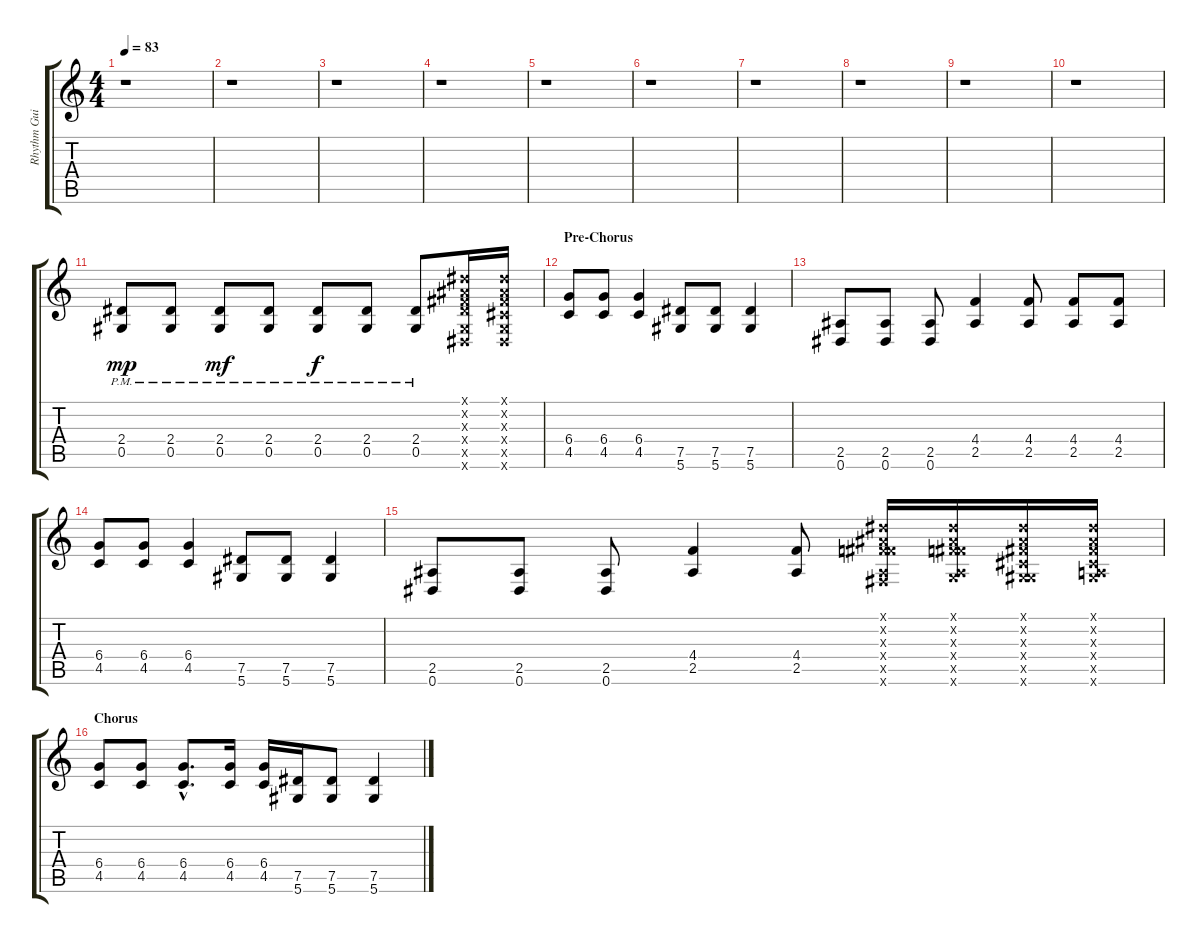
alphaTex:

\track ("Rhythm Guitar 1" "Rhythm Gui") {instrument distortionguitar}
\staff {score tabs}
\tuning (Eb4 Bb3 Gb3 Db3 Ab2 Eb2) {hide}
\ts (4 4)
\tempo 83
\clef g2
\ks c
r.1{dy f} |
r.1 |
r.1 |
r.1 |
r.1 |
r.1 |
r.1 |
r.1 |
r.1 |
r.1 |
(2.4{pm} 0.5{pm}).8{dy mp volume 13} (2.4{pm} 0.5{pm}).8 (2.4{pm} 0.5{pm}).8{dy mf} (2.4{pm} 0.5{pm}).8 (2.4{pm} 0.5{pm}).8{dy f} (2.4{pm} 0.5{pm}).8 (2.4{pm} 0.5{pm}).8 (0.1{x} 0.2{x} 0.3{x} 2.4{x} 0.5{x} 0.6{x}).16 (0.1{x} 0.2{x} 0.3{x} 0.4{x} 0.5{x} 0.6{x}).16 |
\section ("" "Pre-Chorus")
(6.4 4.5).8 (6.4 4.5).8 (6.4 4.5).4 (7.5 5.6).8 (7.5 5.6).8 (7.5 5.6).4 |
(2.5 0.6).8 (2.5 0.6).8 (2.5 0.6).8 (4.4 2.5).4 (4.4 2.5).8 (4.4 2.5).8 (4.4 2.5).8 |
(6.4 4.5).8 (6.4 4.5).8 (6.4 4.5).4 (7.5 5.6).8 (7.5 5.6).8 (7.5 5.6).4 |
(2.5 0.6).8 (2.5 0.6).8 (2.5 0.6).8 (4.4 2.5).4 (4.4 2.5).8 (0.1{x} 0.2{x} 0.3{x} 4.4{x} 2.5{x} 3.6{x}).16 (0.1{x} 0.2{x} 0.3{x} 4.4{x} 2.5{x} 4.6{x}).16 (0.1{x} 0.2{x} 0.3{x} 0.4{x} 0.5{x} 5.6{x}).16 (0.1{x} 0.2{x} 0.3{x} 0.4{x} 0.5{x} 6.6{x}).16 |
\section ("" "Chorus")
(6.4 4.5).8 (6.4 4.5).8 (6.4{hac} 4.5{hac}).8{d} (6.4 4.5).16 (6.4 4.5).16 (7.5 5.6).16 (7.5 5.6).8 (7.5 5.6).4
